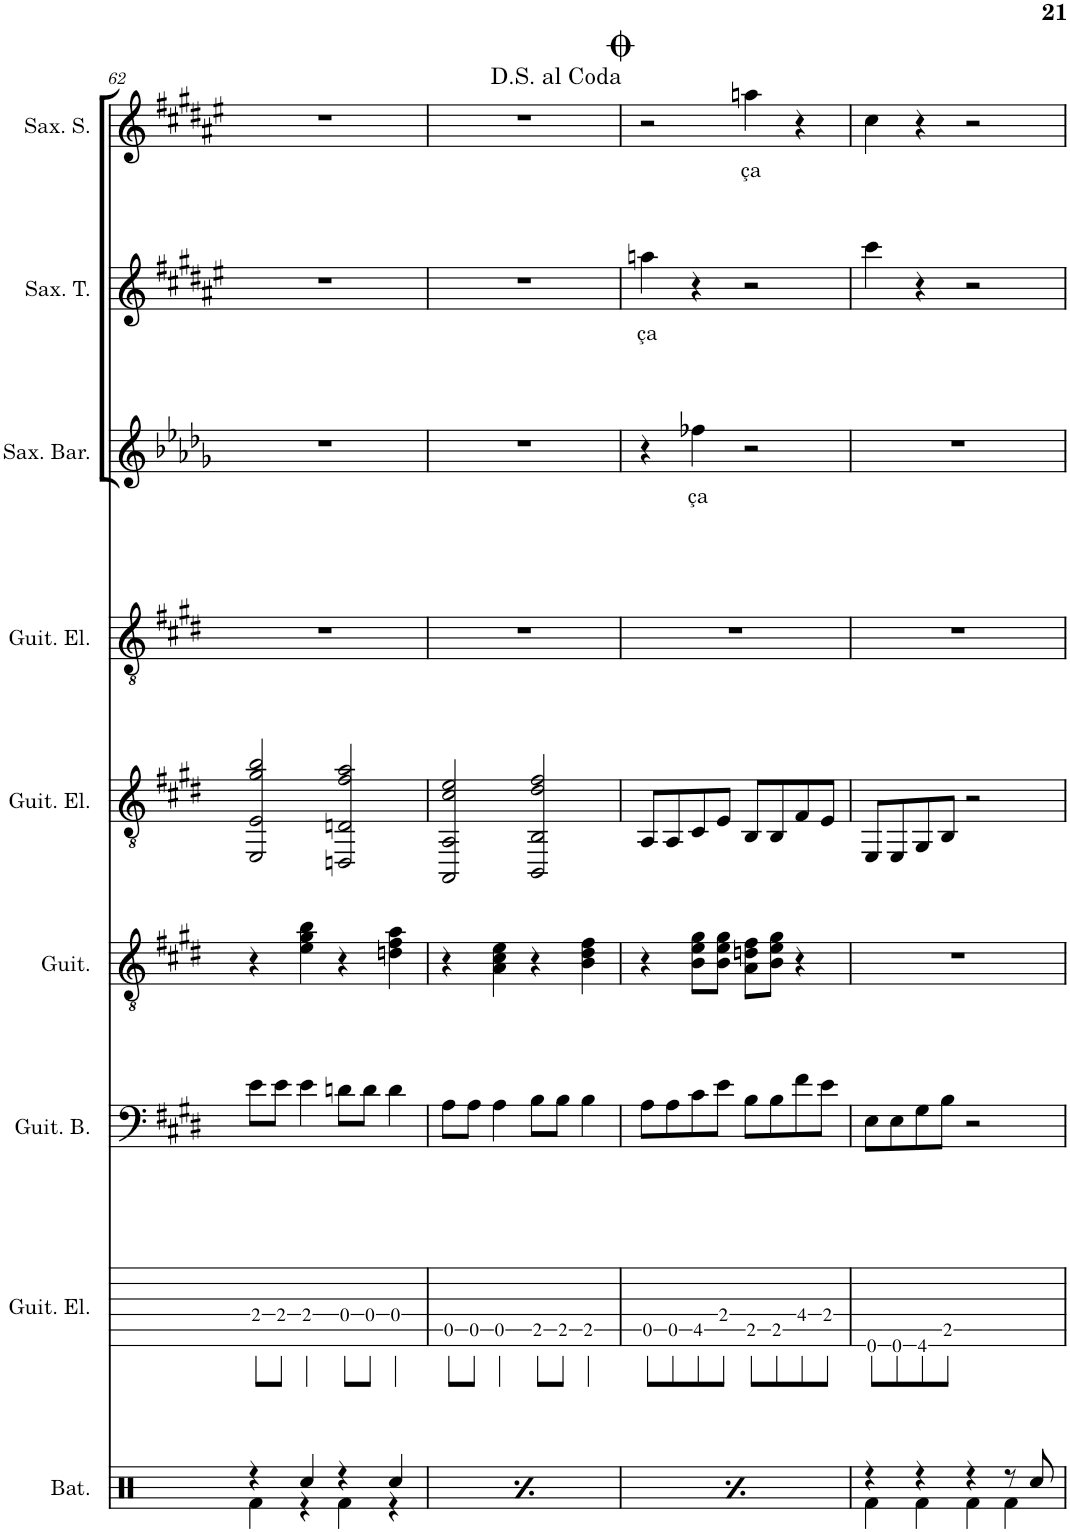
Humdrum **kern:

**kern	**kern	**kern	**kern	**kern	**kern	**kern	**text	**kern	**text	**kern	**text
*part9	*part8	*part7	*part6	*part5	*part4	*part3	*part3	*part2	*part2	*part1	*part1
*staff9	*staff8	*staff7	*staff6	*staff5	*staff4	*staff3	*staff3	*staff2	*staff2	*staff1	*staff1
*I"Batterie	*I"Guitare électrique	*I"Guitare Basse	*I"Guitare acoustique	*I"Guitare électrique	*I"Guitare électrique	*I"Saxophone Baryton	*	*I"Saxophone Ténor	*	*I"Saxophone Soprano	*
*I'Bat.	*I'Guit. El.	*I'Guit. B.	*I'Guit.	*I'Guit. El.	*I'Guit. El.	*I'Sax. Bar.	*	*I'Sax. T.	*	*I'Sax. S.	*
!!LO:PB:g=z
*clefX	*	*clefF4	*clefGv2	*clefGv2	*clefGv2	*clefG2	*	*clefG2	*	*clefG2	*
*	*	*Trd7c12	*	*	*	*Trd12c21	*	*Trd8c14	*	*Trd1c2	*
*k[]	*k[f#c#g#d#]	*k[f#c#g#d#]	*k[f#c#g#d#]	*k[f#c#g#d#]	*k[f#c#g#d#]	*k[b-e-a-d-g-]	*	*k[f#c#g#d#a#e#]	*	*k[f#c#g#d#a#e#]	*
*M4/4	*M4/4	*M4/4	*M4/4	*M4/4	*M4/4	*M4/4	*	*M4/4	*	*M4/4	*
=62	=62	=62	=62	=62	=62	=62	=62	=62	=62	=62	=62
*^	*	*	*	*	*	*	*	*	*	*	*
4r	4Rf\	8E\L	8e\L	4r	2EE/ 2E/ 2g#/ 2b/	1r	1r	.	1r	.	1r	.
.	.	8E\J	8e\J	.	.	.	.	.	.	.	.	.
4Rcc/	4r	4E\	4e\	4e\ 4g#\ 4b\	.	.	.	.	.	.	.	.
4r	4Rf\	8Dn\L	8dn\L	4r	2DDn/ 2Dn/ 2f#/ 2a/	.	.	.	.	.	.	.
.	.	8D\J	8d\J	.	.	.	.	.	.	.	.	.
4Rcc/	4r	4D\	4d\	4dn\ 4f#\ 4a\	.	.	.	.	.	.	.	.
=63	=63	=63	=63	=63	=63	=63	=63	=63	=63	=63	=63	=63
4r	4Rf\	8AA\L	8A\L	4r	2AAA/ 2AA/ 2c#/ 2e/	1r	1r	.	1r	.	1r	.
.	.	8AA\J	8A\J	.	.	.	.	.	.	.	.	.
4Rcc/	4r	4AA\	4A\	4A\ 4c#\ 4e\	.	.	.	.	.	.	.	.
4r	4Rf\	8BB\L	8B\L	4r	2BBB/ 2BB/ 2d#/ 2f#/	.	.	.	.	.	.	.
.	.	8BB\J	8B\J	.	.	.	.	.	.	.	.	.
4Rcc/	4r	4BB\	4B\	4B\ 4d#\ 4f#\	.	.	.	.	.	.	.	.
=64	=64	=64	=64	=64	=64	=64	=64	=64	=64	=64	=64	=64
!	!	!	!	!	!	!	!	!	!	!LO:LY:b	!	!
4r	4Rf\	8AA\L	8A\L	4r	8AA/L	1r	4r	.	4aan\	ça	2r	.
.	.	8AA\	8A\	.	8AA/	.	.	.	.	.	.	.
!	!	!	!	!	!	!	!	!LO:LY:b	!	!	!	!
4Rcc/	4r	8C#\	8c#\	8B\ 8e\ 8g#\L	8C#/	.	4ff-X\	ça	4r	.	.	.
.	.	8E\J	8e\J	8B\ 8e\ 8g#\J	8E/J	.	.	.	.	.	.	.
!	!	!	!	!	!	!	!	!	!	!	!	!LO:LY:b
4r	4Rf\	8BB\L	8B\L	8A\ 8dn\ 8f#\L	8BB/L	.	2r	.	2r	.	4aan\	ça
.	.	8BB\	8B\	8B\ 8e\ 8g#\J	8BB/	.	.	.	.	.	.	.
4Rcc/	4r	8F#\	8f#\	4r	8F#/	.	.	.	.	.	4r	.
.	.	8E\J	8e\J	.	8E/J	.	.	.	.	.	.	.
=65	=65	=65	=65	=65	=65	=65	=65	=65	=65	=65	=65	=65
4r	4Rf\	8EE\L	8E\L	1r	8EE/L	1r	1r	.	4ccc#\	.	4cc#\	.
.	.	8EE\	8E\	.	8EE/	.	.	.	.	.	.	.
4r	4Rf\	8GG#\	8G#\	.	8GG#/	.	.	.	4r	.	4r	.
.	.	8BB\J	8B\J	.	8BB/J	.	.	.	.	.	.	.
4r	4Rf\	2r	2r	.	2r	.	.	.	2r	.	2r	.
8r	4Rf\	.	.	.	.	.	.	.	.	.	.	.
8Rcc/	.	.	.	.	.	.	.	.	.	.	.	.
*v	*v	*	*	*	*	*	*	*	*	*	*	*
=	=	=	=	=	=	=	=	=	=	=	=
*-	*-	*-	*-	*-	*-	*-	*-	*-	*-	*-	*-
